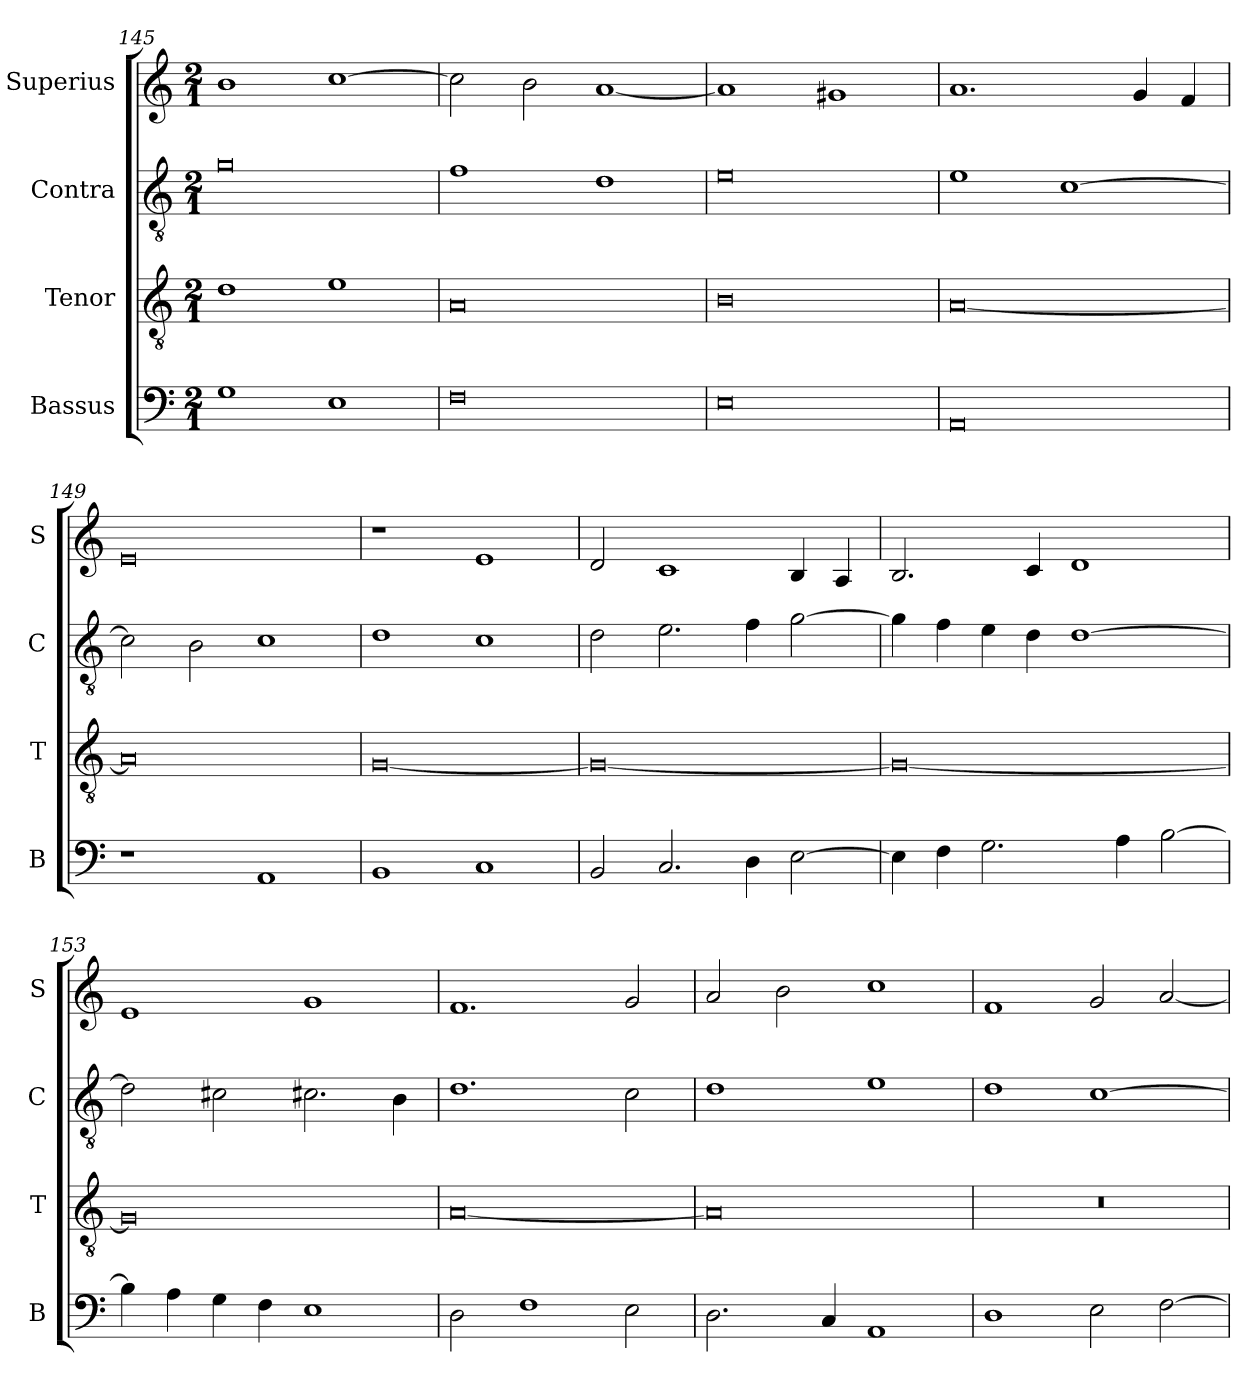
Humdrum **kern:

**kern	**kern	**kern	**kern
*part4	*part3	*part2	*part1
*staff4	*staff3	*staff2	*staff1
*I"Bassus	*I"Tenor	*I"Contra	*I"Superius
*I'B	*I'T	*I'C	*I'S
*clefF4	*clefGv2	*clefGv2	*clefG2
*k[]	*k[]	*k[]	*k[]
*M2/1	*M2/1	*M2/1	*M2/1
=145	=145	=145	=145
1G	1d	0g	1b
1E	1e	.	[1cc
=146	=146	=146	=146
0F	0A	1f	2cc\]
.	.	.	2b\
.	.	1d	[1a
=147	=147	=147	=147
0E	0B	0e	1a]
.	.	.	1g#X
=148	=148	=148	=148
0AA	[0A	1e	1.a
.	.	[1c	.
.	.	.	4g/
.	.	.	4f/
=149	=149	=149	=149
1r	0A]	2c\]	0e
.	.	2B\	.
1AA	.	1c	.
=150	=150	=150	=150
1BB	[0G	1d	1r
1C	.	1c	1e
=151	=151	=151	=151
2BB/	0G_	2d\	2d/
2.C/	.	2.e\	1c
4D\	.	4f\	.
[2E\	.	[2g\	4B/
.	.	.	4A/
=152	=152	=152	=152
4E\]	0G_	4g\]	2.B/
4F\	.	4f\	.
2.G\	.	4e\	.
.	.	4d\	4c/
.	.	[1d	1d
4A\	.	.	.
[2B\	.	.	.
=153	=153	=153	=153
4B\]	0G]	2d\]	1e
4A\	.	.	.
4G\	.	2c#X\	.
4F\	.	.	.
1E	.	2.c#X\	1g
.	.	4B\	.
=154	=154	=154	=154
2D\	[0A	1.d	1.f
1F	.	.	.
2E\	.	2c\	2g/
=155	=155	=155	=155
2.D\	0A]	1d	2a/
.	.	.	2b\
4C/	.	.	.
1AA	.	1e	1cc
=156	=156	=156	=156
1D	0r	1d	1f
2E\	.	[1c	2g/
[2F\	.	.	[2a/
=	=	=	=
*-	*-	*-	*-
